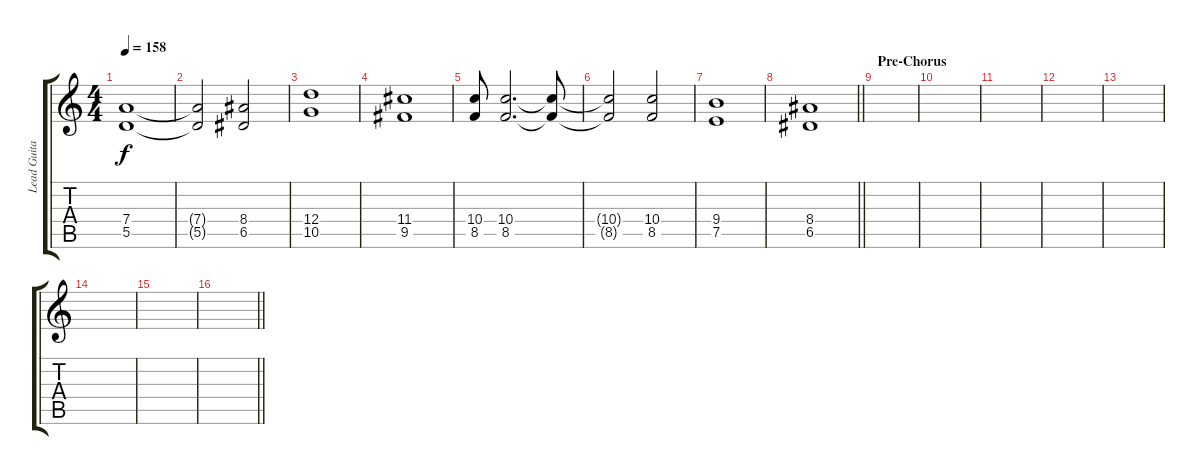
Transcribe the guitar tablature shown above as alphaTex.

\track ("Lead Guitar" "Lead Guita") {instrument overdrivenguitar}
\staff {score tabs}
\tuning (E4 B3 G3 D3 A2 D2) {hide}
\ts (4 4)
\tempo 158
\clef g2
\ks c
(7.4 5.5).1{dy f} |
(7.4{t} 5.5{t}).2 (8.4 6.5).2 |
(12.4 10.5).1 |
(11.4 9.5).1 |
(10.4 8.5).8 (10.4 8.5).2{d} (10.4{t} 8.5{t}).8 |
(10.4{t} 8.5{t}).2 (10.4 8.5).2 |
(9.4 7.5).1 |
\barLineRight lightlight
(8.4 6.5).1 |
\section ("" "Pre-Chorus")
|
|
|
|
|
|
|
\barLineRight lightlight
